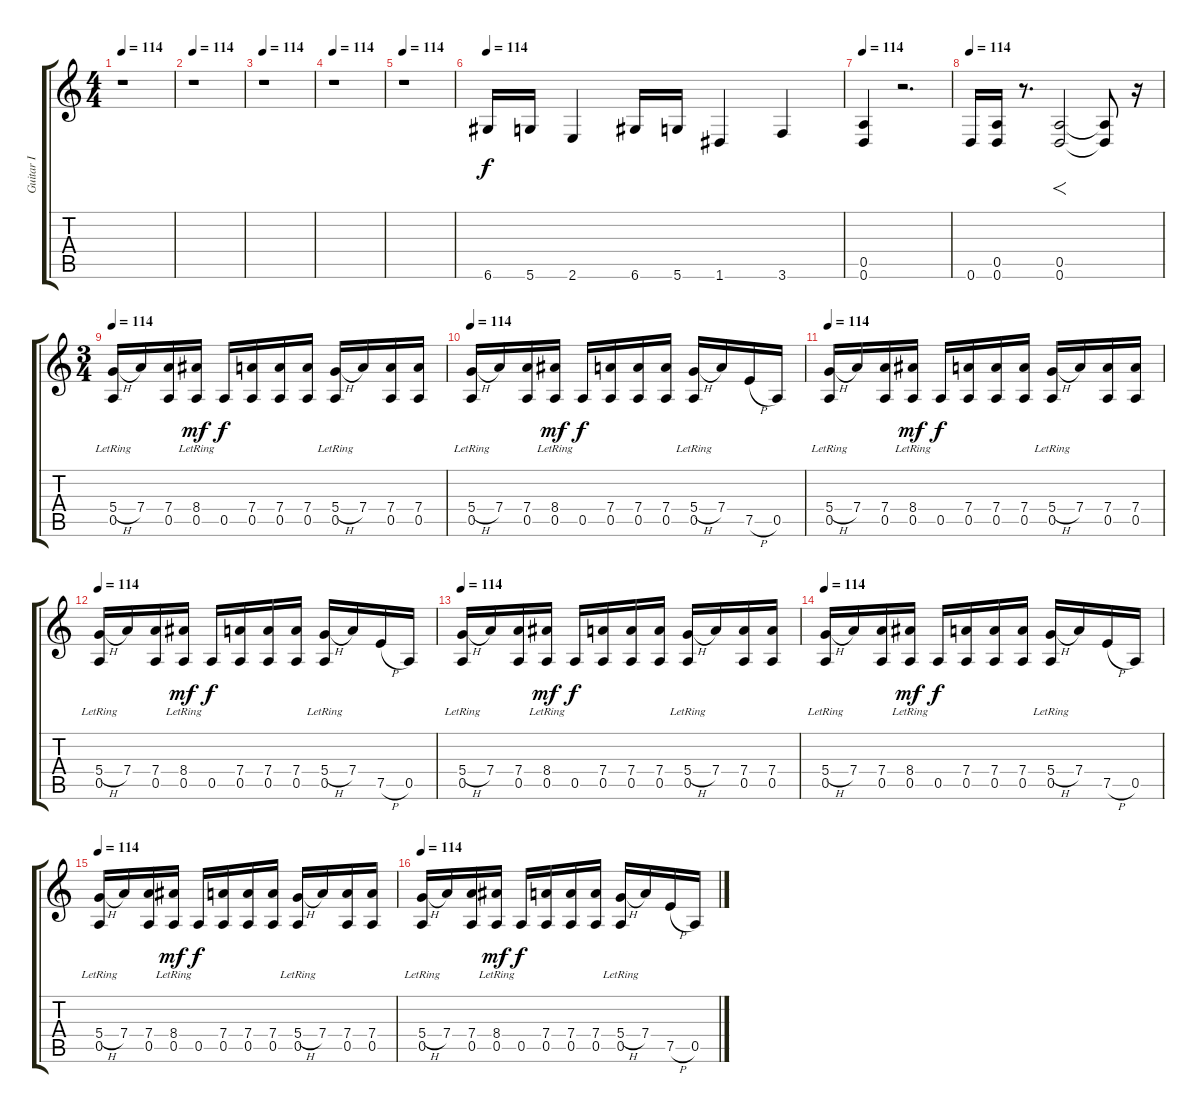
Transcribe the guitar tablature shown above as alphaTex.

\track ("Guitar I" "Guitar I") {instrument distortionguitar}
\staff {score tabs}
\tuning (E4 B3 G3 D3 A2 D2) {hide}
\ts (4 4)
\tempo 114
\clef g2
\ks c
r.1{dy f} |
\tempo 114
r.1 |
\tempo 114
r.1 |
\tempo 114
r.1 |
\tempo 114
r.1 |
\tempo 114
6.6.16 5.6.16 2.6.4 6.6.16 5.6.16 1.6.4 3.6.4 |
\tempo 114
(0.5 0.6).4 r.2{d} |
\tempo 114
0.6.16 (0.5 0.6).16 r.8{d} (0.5 0.6).2{f} (0.5{t} 0.6{t}).8 r.16 |
\ts (3 4)
\tempo 114
(5.4{h} 0.5{lr}).16{volume 12} 7.4.16 (7.4 0.5).16 (8.4{lr} 0.5{lr}).16{dy mf} 0.5.16{dy f} (7.4 0.5).16 (7.4 0.5).16 (7.4 0.5).16 (5.4{h} 0.5{lr}).16 7.4.16 (7.4 0.5).16 (7.4 0.5).16 |
\tempo 114
(5.4{h} 0.5{lr}).16{volume 12} 7.4.16 (7.4 0.5).16 (8.4{lr} 0.5{lr}).16{dy mf} 0.5.16{dy f} (7.4 0.5).16 (7.4 0.5).16 (7.4 0.5).16 (5.4{h} 0.5{lr}).16 7.4.16 7.5{h}.16 0.5.16 |
\tempo 114
(5.4{h} 0.5{lr}).16{volume 12} 7.4.16 (7.4 0.5).16 (8.4{lr} 0.5{lr}).16{dy mf} 0.5.16{dy f} (7.4 0.5).16 (7.4 0.5).16 (7.4 0.5).16 (5.4{h} 0.5{lr}).16 7.4.16 (7.4 0.5).16 (7.4 0.5).16 |
\tempo 114
(5.4{h} 0.5{lr}).16{volume 12} 7.4.16 (7.4 0.5).16 (8.4{lr} 0.5{lr}).16{dy mf} 0.5.16{dy f} (7.4 0.5).16 (7.4 0.5).16 (7.4 0.5).16 (5.4{h} 0.5{lr}).16 7.4.16 7.5{h}.16 0.5.16 |
\tempo 114
(5.4{h} 0.5{lr}).16{volume 12} 7.4.16 (7.4 0.5).16 (8.4{lr} 0.5{lr}).16{dy mf} 0.5.16{dy f} (7.4 0.5).16 (7.4 0.5).16 (7.4 0.5).16 (5.4{h} 0.5{lr}).16 7.4.16 (7.4 0.5).16 (7.4 0.5).16 |
\tempo 114
(5.4{h} 0.5{lr}).16{volume 12} 7.4.16 (7.4 0.5).16 (8.4{lr} 0.5{lr}).16{dy mf} 0.5.16{dy f} (7.4 0.5).16 (7.4 0.5).16 (7.4 0.5).16 (5.4{h} 0.5{lr}).16 7.4.16 7.5{h}.16 0.5.16 |
\tempo 114
(5.4{h} 0.5{lr}).16{volume 12} 7.4.16 (7.4 0.5).16 (8.4{lr} 0.5{lr}).16{dy mf} 0.5.16{dy f} (7.4 0.5).16 (7.4 0.5).16 (7.4 0.5).16 (5.4{h} 0.5{lr}).16 7.4.16 (7.4 0.5).16 (7.4 0.5).16 |
\tempo 114
(5.4{h} 0.5{lr}).16{volume 12} 7.4.16 (7.4 0.5).16 (8.4{lr} 0.5{lr}).16{dy mf} 0.5.16{dy f} (7.4 0.5).16 (7.4 0.5).16 (7.4 0.5).16 (5.4{h} 0.5{lr}).16 7.4.16 7.5{h}.16 0.5.16
